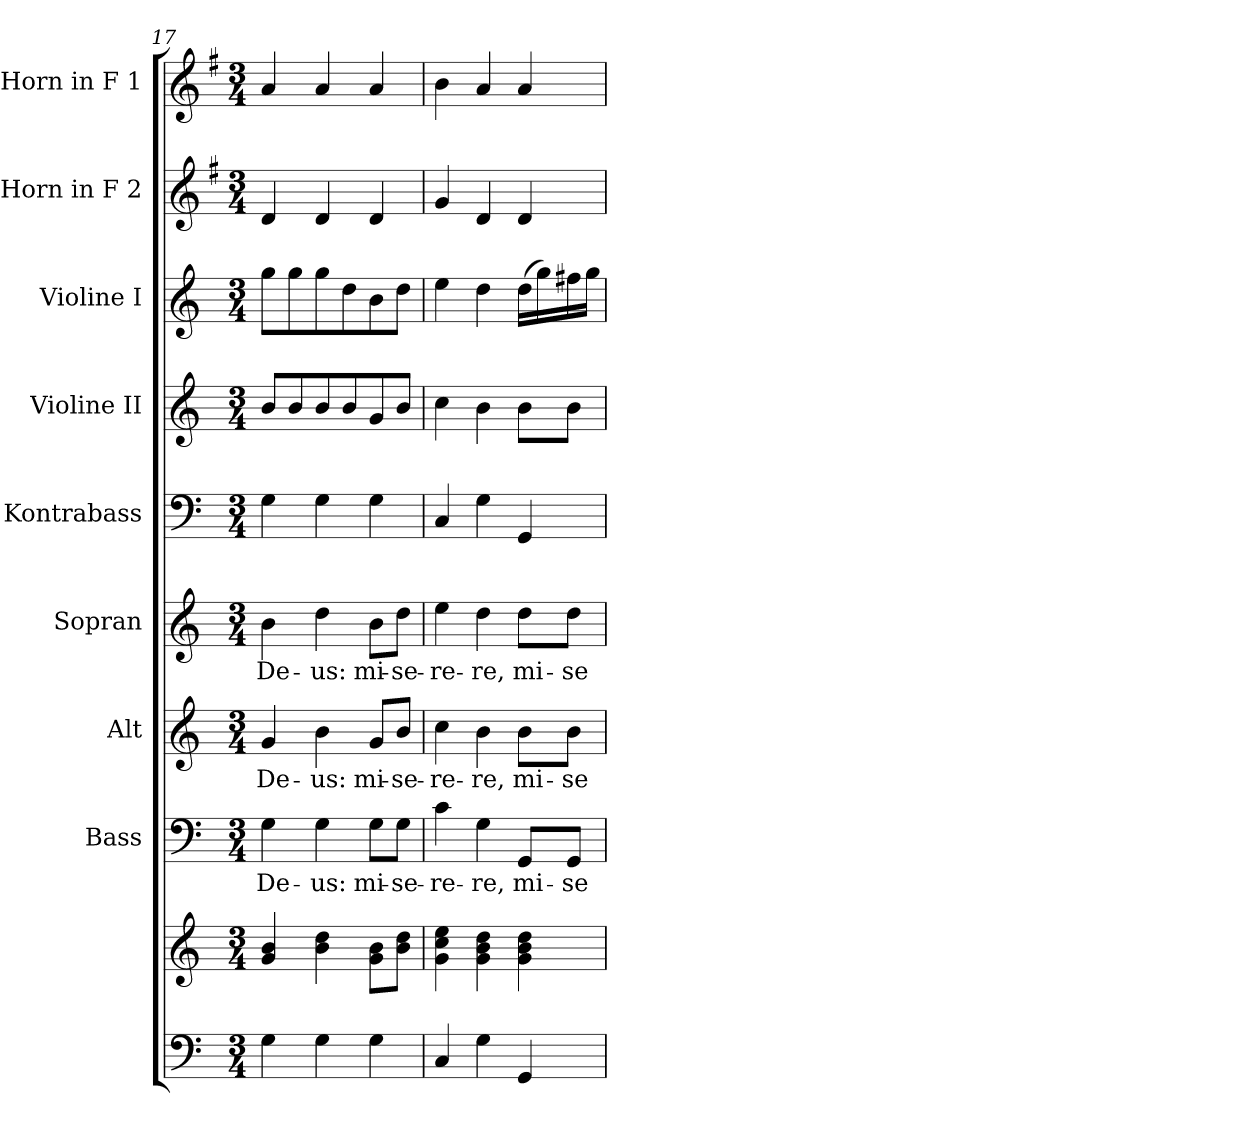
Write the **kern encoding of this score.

**kern	**kern	**kern	**text	**kern	**text	**kern	**text	**kern	**kern	**kern	**kern	**kern
*part9	*part9	*part8	*part8	*part7	*part7	*part6	*part6	*part5	*part4	*part3	*part2	*part1
*staff10	*staff9	*staff8	*staff8	*staff7	*staff7	*staff6	*staff6	*staff5	*staff4	*staff3	*staff2	*staff1
*	*	*I"Bass	*	*I"Alt	*	*I"Sopran	*	*I"Kontrabass	*I"Violine II	*I"Violine I	*I"Horn in F 2	*I"Horn in F 1
*	*	*I'B.	*	*I'A.	*	*I'S.	*	*I'Kb.	*I'Vl. II	*I'Vl. I	*I'Hrn. 2	*I'Hrn. 1
*clefF4	*clefG2	*clefF4	*	*clefG2	*	*clefG2	*	*clefF4	*clefG2	*clefG2	*clefG2	*clefG2
*	*	*	*	*	*	*	*	*ITrd7c12	*	*	*ITrd4c7	*ITrd4c7
*k[]	*k[]	*k[]	*	*k[]	*	*k[]	*	*k[]	*k[]	*k[]	*k[]	*k[]
*C:	*C:	*C:	*	*C:	*	*C:	*	*C:	*C:	*C:	*C:	*C:
*M3/4	*M3/4	*M3/4	*	*M3/4	*	*M3/4	*	*M3/4	*M3/4	*M3/4	*M3/4	*M3/4
=17	=17	=17	=17	=17	=17	=17	=17	=17	=17	=17	=17	=17
!	!	!	!LO:LY:b	!	!LO:LY:b	!	!LO:LY:b	!	!	!	!	!
4G\	4g/ 4b/	4G\	De-	4g/	De-	4b\	De-	4GG\	8b/L	8gg\L	4G/	4d/
.	.	.	.	.	.	.	.	.	8b/	8gg\	.	.
!	!	!	!LO:LY:b	!	!LO:LY:b	!	!LO:LY:b	!	!	!	!	!
4G\	4b\ 4dd\	4G\	-us:	4b\	-us:	4dd\	-us:	4GG\	8b/	8gg\	4G/	4d/
.	.	.	.	.	.	.	.	.	8b/	8dd\	.	.
!	!	!	!LO:LY:b	!	!LO:LY:b	!	!LO:LY:b	!	!	!	!	!
4G\	8g\ 8b\L	8G\L	mi-	8g/L	mi-	8b\L	mi-	4GG\	8g/	8b\	4G/	4d/
!	!	!	!LO:LY:b	!	!LO:LY:b	!	!LO:LY:b	!	!	!	!	!
.	8b\ 8dd\J	8G\J	-se-	8b/J	-se-	8dd\J	-se-	.	8b/J	8dd\J	.	.
!!LO:PB:g=z
=18	=18	=18	=18	=18	=18	=18	=18	=18	=18	=18	=18	=18
!	!	!	!LO:LY:b	!	!LO:LY:b	!	!LO:LY:b	!	!	!	!	!
4C/	4g\ 4cc\ 4ee\	4c\	-re-	4cc\	-re-	4ee\	-re-	4CC/	4cc\	4ee\	4c/	4e\
!	!	!	!LO:LY:b	!	!LO:LY:b	!	!LO:LY:b	!	!	!	!	!
4G\	4g\ 4b\ 4dd\	4G\	-re,	4b\	-re,	4dd\	-re,	4GG\	4b\	4dd\	4G/	4d/
!	!	!	!LO:LY:b	!	!LO:LY:b	!	!LO:LY:b	!	!	!	!	!
4GG/	4g\ 4b\ 4dd\	8GG/L	mi-	8b\L	mi-	8dd\L	mi-	4GGG/	8b\L	(>16dd\LL	4G/	4d/
.	.	.	.	.	.	.	.	.	.	16gg\)	.	.
!	!	!	!LO:LY:b	!	!LO:LY:b	!	!LO:LY:b	!	!	!	!	!
.	.	8GG/J	-se-	8b\J	-se-	8dd\J	-se-	.	8b\J	16ff#X\	.	.
.	.	.	.	.	.	.	.	.	.	16gg\JJ	.	.
=	=	=	=	=	=	=	=	=	=	=	=	=
*-	*-	*-	*-	*-	*-	*-	*-	*-	*-	*-	*-	*-
